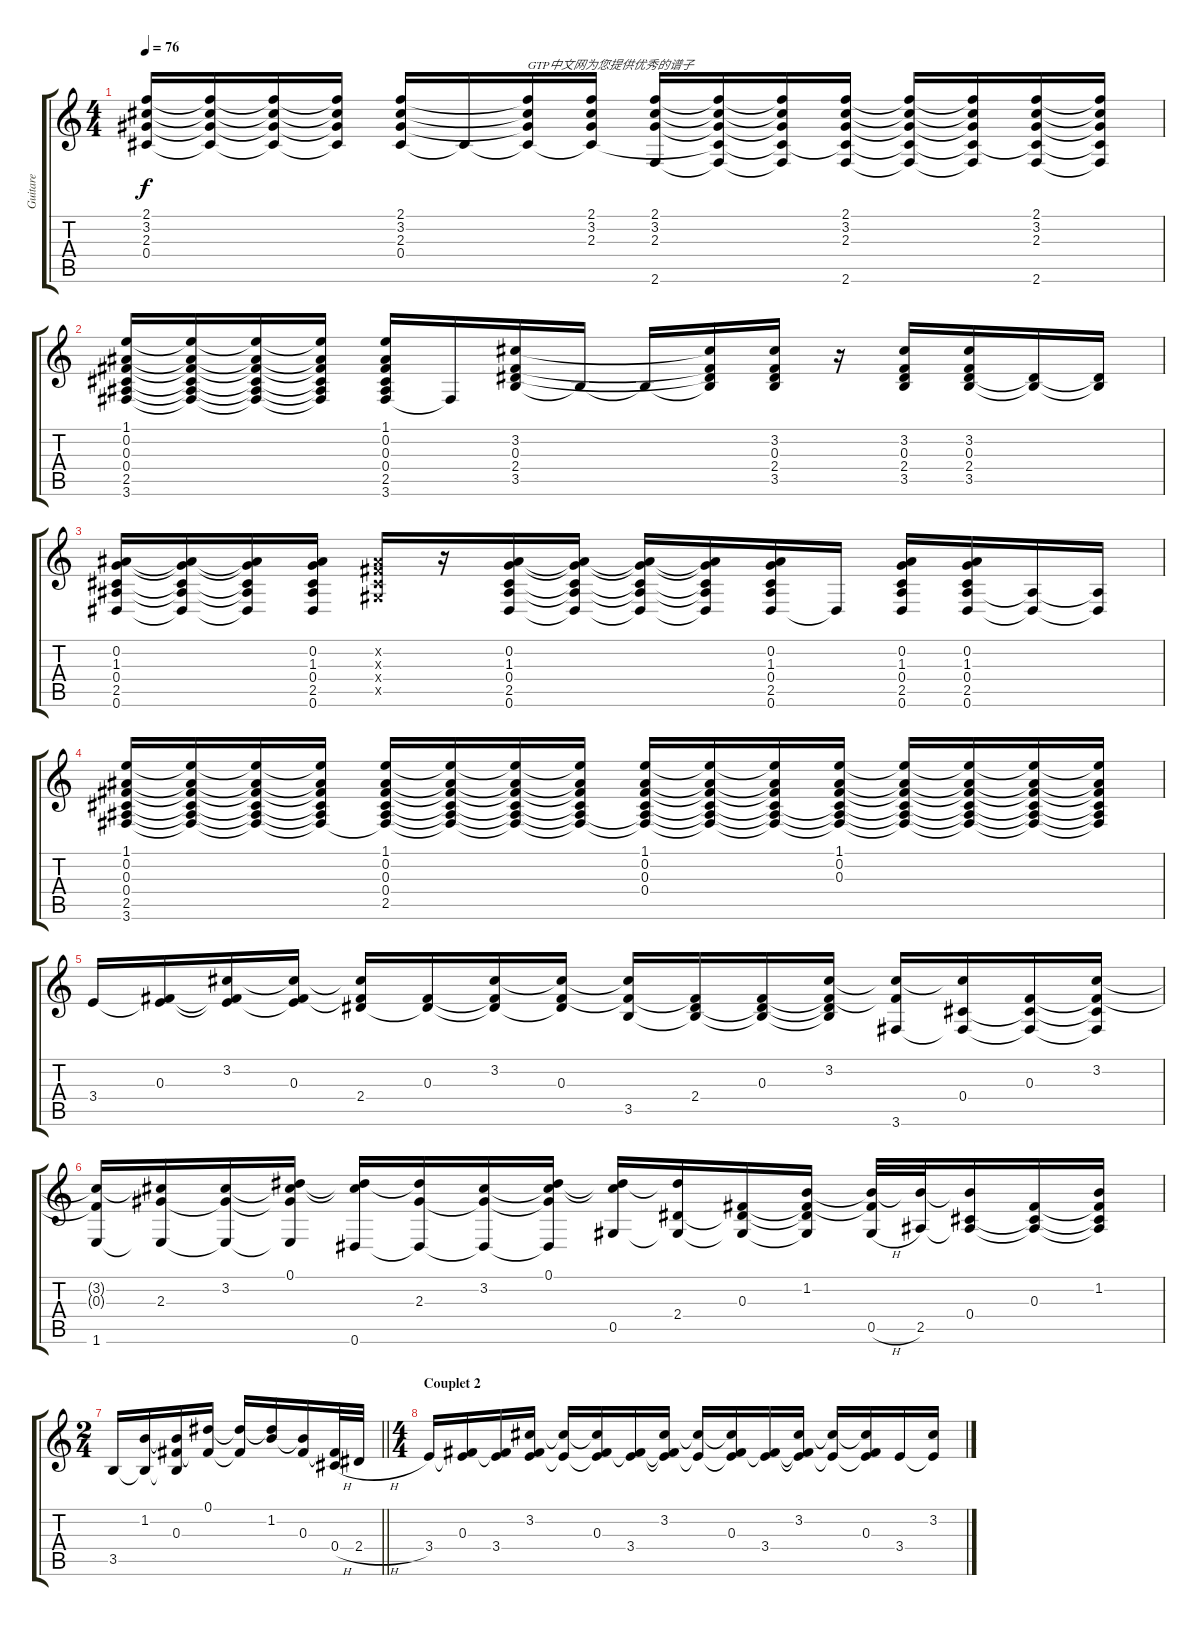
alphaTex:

\track ("Guitare" "Guitare") {instrument acousticguitarnylon}
\staff {score tabs}
\tuning (Eb4 Bb3 Gb3 Db3 Ab2 Eb2) {hide}
\ts (4 4)
\tempo 76
\clef g2
\ks c
(2.1 3.2 2.3 0.4).16{dy f} (2.1{t} 3.2{t} 2.3{t} 0.4{t}).16 (2.1{t} 3.2{t} 2.3{t} 0.4{t}).16 (2.1{t} 3.2{t} 2.3{t} 0.4{t}).16 (2.1 3.2 2.3 0.4).16 0.4{t}.16 (2.1{t} 3.2{t} 2.3{t} 0.4{t}).16{txt "GTP中文网为您提供优秀的谱子"} (2.1 3.2 2.3 0.4{t}).16 (2.1 3.2 2.3 2.6).16 (2.1{t} 3.2{t} 2.3{t} 0.4{t} 2.6{t}).16 (2.1{t} 3.2{t} 2.3{t} 0.4{t} 2.6{t}).16 (2.1 3.2 2.3 0.4{t} 2.6).16 (2.1{t} 3.2{t} 2.3{t} 0.4{t} 2.6{t}).16 (2.1{t} 3.2{t} 2.3{t} 0.4{t} 2.6{t}).16 (2.1 3.2 2.3 0.4{t} 2.6).16 (2.1{t} 3.2{t} 2.3{t} 0.4{t} 2.6{t}).16 |
(1.1 0.2 0.3 0.4 2.5 3.6).16 (1.1{t} 0.2{t} 0.3{t} 0.4{t} 2.5{t} 3.6{t}).16 (1.1{t} 0.2{t} 0.3{t} 0.4{t} 2.5{t} 3.6{t}).16 (1.1{t} 0.2{t} 0.3{t} 0.4{t} 2.5{t} 3.6{t}).16 (1.1 0.2 0.3 0.4 2.5 3.6).16 3.6{t}.16 (3.2 0.3 2.4 3.5).16 3.5{t}.16 3.5{t}.16 (3.2{t} 0.3{t} 2.4{t} 3.5{t}).16 (3.2 0.3 2.4 3.5).16 r.16 (3.2 0.3 2.4 3.5).16 (3.2 0.3 2.4 3.5).16 (2.4{t} 3.5{t}).16 (2.4{t} 3.5{t}).16 |
(0.2 1.3 0.4 2.5 0.6).16 (0.2{t} 1.3{t} 0.4{t} 2.5{t} 0.6{t}).16 (0.2{t} 1.3{t} 0.4{t} 2.5{t} 0.6{t}).16 (0.2 1.3 0.4 2.5 0.6).16 (0.2{x} 0.3{x} 0.4{x} 0.5{x}).16 r.16 (0.2 1.3 0.4 2.5 0.6).16 (0.2{t} 1.3{t} 0.4{t} 2.5{t} 0.6{t}).16 (0.2{t} 1.3{t} 0.4{t} 2.5{t} 0.6{t}).16 (0.2{t} 1.3{t} 0.4{t} 2.5{t} 0.6{t}).16 (0.2 1.3 0.4 2.5 0.6).16 0.6{t}.16 (0.2 1.3 0.4 2.5 0.6).16 (0.2 1.3 0.4 2.5 0.6).16 (2.5{t} 0.6{t}).16 (2.5{t} 0.6{t}).16 |
(1.1 0.2 0.3 0.4 2.5 3.6).16 (1.1{t} 0.2{t} 0.3{t} 0.4{t} 2.5{t} 3.6{t}).16 (1.1{t} 0.2{t} 0.3{t} 0.4{t} 2.5{t} 3.6{t}).16 (1.1{t} 0.2{t} 0.3{t} 0.4{t} 2.5{t} 3.6{t}).16 (1.1 0.2 0.3 0.4 2.5 3.6{t}).16 (1.1{t} 0.2{t} 0.3{t} 0.4{t} 2.5{t} 3.6{t}).16 (1.1{t} 0.2{t} 0.3{t} 0.4{t} 2.5{t} 3.6{t}).16 (1.1{t} 0.2{t} 0.3{t} 0.4{t} 2.5{t} 3.6{t}).16 (1.1 0.2 0.3 0.4 2.5{t} 3.6{t}).16 (1.1{t} 0.2{t} 0.3{t} 0.4{t} 2.5{t} 3.6{t}).16 (1.1{t} 0.2{t} 0.3{t} 0.4{t} 2.5{t} 3.6{t}).16 (1.1 0.2 0.3 0.4{t} 2.5{t} 3.6{t}).16 (1.1{t} 0.2{t} 0.3{t} 0.4{t} 2.5{t} 3.6{t}).16 (1.1{t} 0.2{t} 0.3{t} 0.4{t} 2.5{t} 3.6{t}).16 (1.1{t} 0.2{t} 0.3{t} 0.4{t} 2.5{t} 3.6{t}).16 (1.1{t} 0.2{t} 0.3{t} 0.4{t} 2.5{t} 3.6{t}).16 |
3.4.16 (0.3 3.4{t}).16 (3.2 0.3{t} 3.4{t}).16 (3.2{t} 0.3 3.4{t}).16 (3.2{t} 0.3{t} 2.4).16 (0.3 2.4{t}).16 (3.2 0.3{t} 2.4{t}).16 (3.2{t} 0.3 2.4{t}).16 (3.2{t} 0.3{t} 3.5).16 (0.3{t} 2.4 3.5{t}).16 (0.3 2.4{t} 3.5{t}).16 (3.2 0.3{t} 2.4{t} 3.5{t}).16 (3.2{t} 0.3{t} 3.6).16 (3.2{t} 0.4 3.6{t}).16 (0.3 0.4{t} 3.6{t}).16 (3.2 0.3{t} 0.4{t} 3.6{t}).16 |
(3.2{t} 0.3{t} 1.6).16 (3.2{t} 2.3 1.6{t}).16 (3.2 2.3{t} 1.6{t}).16 (0.1 3.2{t} 2.3{t} 1.6{t}).16 (0.1{t} 3.2{t} 0.6).16 (0.1{t} 2.3 0.6{t}).16 (3.2 2.3{t} 0.6{t}).16 (0.1 3.2{t} 2.3{t} 0.6{t}).16 (0.1{t} 3.2{t} 0.5).16 (0.1{t} 2.4 0.5{t}).16 (0.3 2.4{t} 0.5{t}).16 (1.2 0.3{t} 2.4{t} 0.5{t}).16 (1.2{t} 0.3{t} 0.5{h}).32 (1.2{t} 2.5).32 (1.2{t} 0.4 2.5{t}).16 (0.3 0.4{t} 2.5{t}).16 (1.2 0.3{t} 0.4{t} 2.5{t}).16 |
\ts (2 4)
\barLineRight lightlight
3.5.16 (1.2 3.5{t}).16 (1.2{t} 0.3 3.5{t}).16 (0.1 0.3{t}).16 (0.1{t} 0.3{t}).16 (0.1{t} 1.2).16 (1.2{t} 0.3).16 (0.3{t} 0.4{h}).32 2.4{h}.32 |
\ts (4 4)
\section ("" "Couplet 2")
3.4.16 (0.3 3.4{t}).16 (0.3{t} 3.4).16 (3.2 0.3{t} 3.4{t}).16 (3.2{t} 3.4{t}).16 (3.2{t} 0.3 3.4{t}).16 (0.3{t} 3.4).16 (3.2 0.3{t} 3.4{t}).16 (3.2{t} 3.4{t}).16 (3.2{t} 0.3 3.4{t}).16 (0.3{t} 3.4).16 (3.2 0.3{t} 3.4{t}).16 (3.2{t} 3.4{t}).16 (3.2{t} 0.3 3.4{t}).16 3.4.16 (3.2 3.4{t}).16
